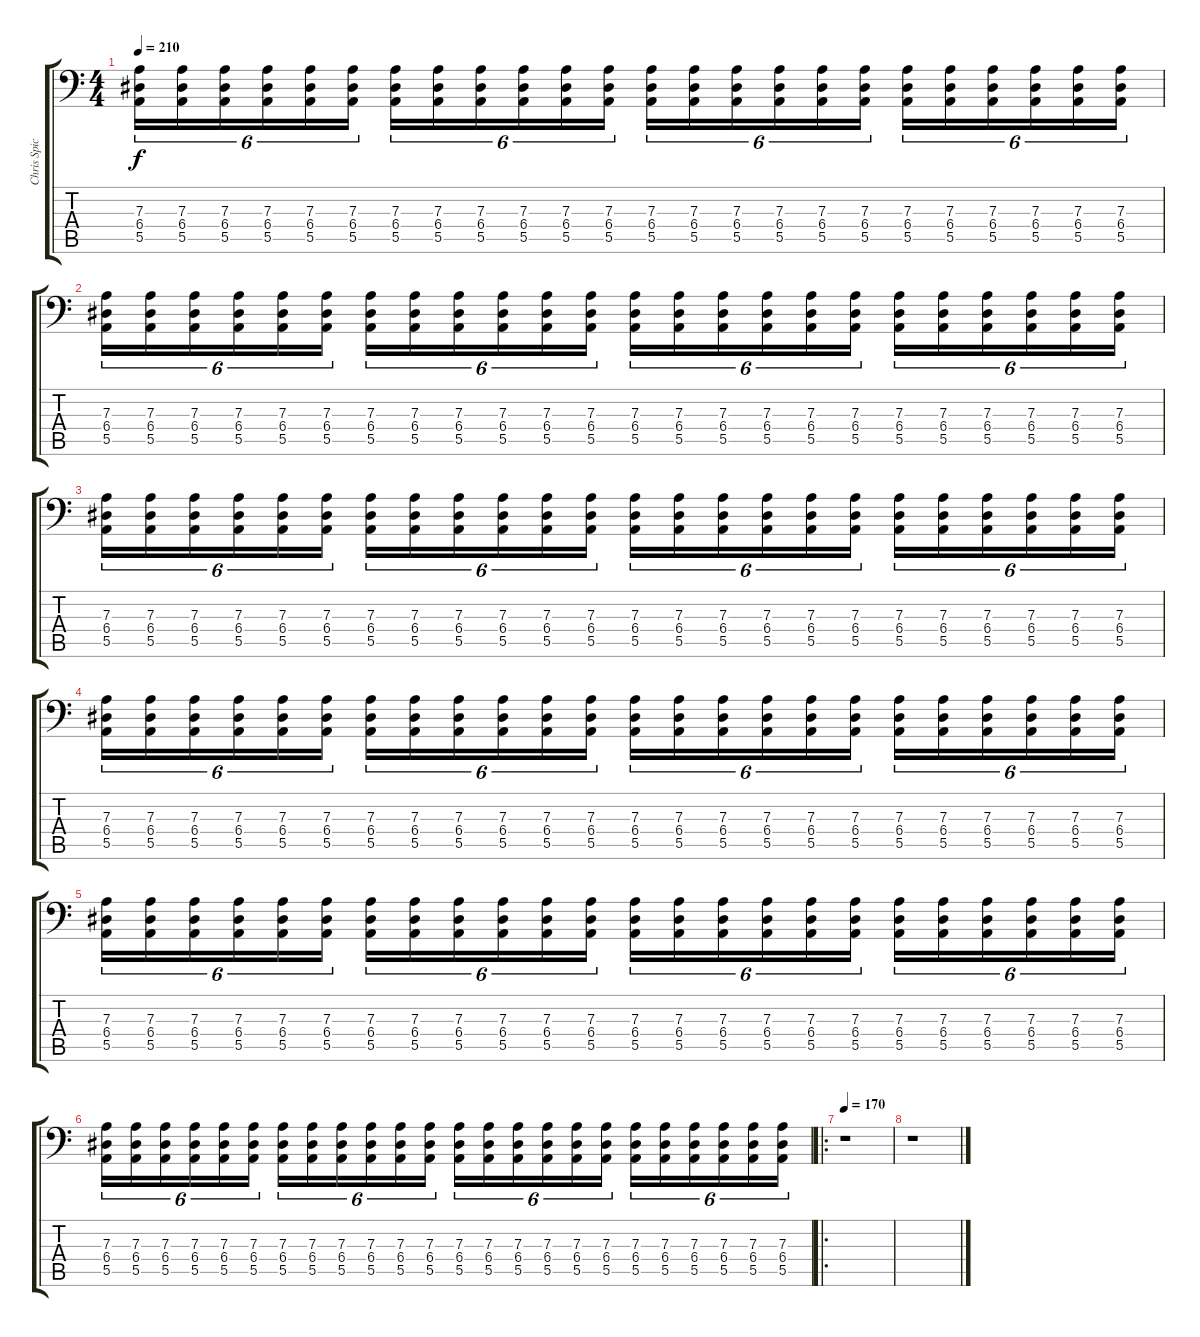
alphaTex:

\track ("Chris Spicuzza" "Chris Spic") {instrument lead2sawtooth}
\staff {score tabs}
\tuning (B3 Gb3 D3 A2 E2 A1) {hide}
\ts (4 4)
\tempo 210
\clef f4
\ks c
(7.3 6.4 5.5).16{tu (6 4) dy f} (7.3 6.4 5.5).16{tu (6 4)} (7.3 6.4 5.5).16{tu (6 4)} (7.3 6.4 5.5).16{tu (6 4)} (7.3 6.4 5.5).16{tu (6 4)} (7.3 6.4 5.5).16{tu (6 4)} (7.3 6.4 5.5).16{tu (6 4)} (7.3 6.4 5.5).16{tu (6 4)} (7.3 6.4 5.5).16{tu (6 4)} (7.3 6.4 5.5).16{tu (6 4)} (7.3 6.4 5.5).16{tu (6 4)} (7.3 6.4 5.5).16{tu (6 4)} (7.3 6.4 5.5).16{tu (6 4)} (7.3 6.4 5.5).16{tu (6 4)} (7.3 6.4 5.5).16{tu (6 4)} (7.3 6.4 5.5).16{tu (6 4)} (7.3 6.4 5.5).16{tu (6 4)} (7.3 6.4 5.5).16{tu (6 4)} (7.3 6.4 5.5).16{tu (6 4)} (7.3 6.4 5.5).16{tu (6 4)} (7.3 6.4 5.5).16{tu (6 4)} (7.3 6.4 5.5).16{tu (6 4)} (7.3 6.4 5.5).16{tu (6 4)} (7.3 6.4 5.5).16{tu (6 4)} |
(7.3 6.4 5.5).16{tu (6 4)} (7.3 6.4 5.5).16{tu (6 4)} (7.3 6.4 5.5).16{tu (6 4)} (7.3 6.4 5.5).16{tu (6 4)} (7.3 6.4 5.5).16{tu (6 4)} (7.3 6.4 5.5).16{tu (6 4)} (7.3 6.4 5.5).16{tu (6 4)} (7.3 6.4 5.5).16{tu (6 4)} (7.3 6.4 5.5).16{tu (6 4)} (7.3 6.4 5.5).16{tu (6 4)} (7.3 6.4 5.5).16{tu (6 4)} (7.3 6.4 5.5).16{tu (6 4)} (7.3 6.4 5.5).16{tu (6 4)} (7.3 6.4 5.5).16{tu (6 4)} (7.3 6.4 5.5).16{tu (6 4)} (7.3 6.4 5.5).16{tu (6 4)} (7.3 6.4 5.5).16{tu (6 4)} (7.3 6.4 5.5).16{tu (6 4)} (7.3 6.4 5.5).16{tu (6 4)} (7.3 6.4 5.5).16{tu (6 4)} (7.3 6.4 5.5).16{tu (6 4)} (7.3 6.4 5.5).16{tu (6 4)} (7.3 6.4 5.5).16{tu (6 4)} (7.3 6.4 5.5).16{tu (6 4)} |
(7.3 6.4 5.5).16{tu (6 4)} (7.3 6.4 5.5).16{tu (6 4)} (7.3 6.4 5.5).16{tu (6 4)} (7.3 6.4 5.5).16{tu (6 4)} (7.3 6.4 5.5).16{tu (6 4)} (7.3 6.4 5.5).16{tu (6 4)} (7.3 6.4 5.5).16{tu (6 4)} (7.3 6.4 5.5).16{tu (6 4)} (7.3 6.4 5.5).16{tu (6 4)} (7.3 6.4 5.5).16{tu (6 4)} (7.3 6.4 5.5).16{tu (6 4)} (7.3 6.4 5.5).16{tu (6 4)} (7.3 6.4 5.5).16{tu (6 4)} (7.3 6.4 5.5).16{tu (6 4)} (7.3 6.4 5.5).16{tu (6 4)} (7.3 6.4 5.5).16{tu (6 4)} (7.3 6.4 5.5).16{tu (6 4)} (7.3 6.4 5.5).16{tu (6 4)} (7.3 6.4 5.5).16{tu (6 4)} (7.3 6.4 5.5).16{tu (6 4)} (7.3 6.4 5.5).16{tu (6 4)} (7.3 6.4 5.5).16{tu (6 4)} (7.3 6.4 5.5).16{tu (6 4)} (7.3 6.4 5.5).16{tu (6 4)} |
(7.3 6.4 5.5).16{tu (6 4)} (7.3 6.4 5.5).16{tu (6 4)} (7.3 6.4 5.5).16{tu (6 4)} (7.3 6.4 5.5).16{tu (6 4)} (7.3 6.4 5.5).16{tu (6 4)} (7.3 6.4 5.5).16{tu (6 4)} (7.3 6.4 5.5).16{tu (6 4)} (7.3 6.4 5.5).16{tu (6 4)} (7.3 6.4 5.5).16{tu (6 4)} (7.3 6.4 5.5).16{tu (6 4)} (7.3 6.4 5.5).16{tu (6 4)} (7.3 6.4 5.5).16{tu (6 4)} (7.3 6.4 5.5).16{tu (6 4)} (7.3 6.4 5.5).16{tu (6 4)} (7.3 6.4 5.5).16{tu (6 4)} (7.3 6.4 5.5).16{tu (6 4)} (7.3 6.4 5.5).16{tu (6 4)} (7.3 6.4 5.5).16{tu (6 4)} (7.3 6.4 5.5).16{tu (6 4)} (7.3 6.4 5.5).16{tu (6 4)} (7.3 6.4 5.5).16{tu (6 4)} (7.3 6.4 5.5).16{tu (6 4)} (7.3 6.4 5.5).16{tu (6 4)} (7.3 6.4 5.5).16{tu (6 4)} |
(7.3 6.4 5.5).16{tu (6 4)} (7.3 6.4 5.5).16{tu (6 4)} (7.3 6.4 5.5).16{tu (6 4)} (7.3 6.4 5.5).16{tu (6 4)} (7.3 6.4 5.5).16{tu (6 4)} (7.3 6.4 5.5).16{tu (6 4)} (7.3 6.4 5.5).16{tu (6 4)} (7.3 6.4 5.5).16{tu (6 4)} (7.3 6.4 5.5).16{tu (6 4)} (7.3 6.4 5.5).16{tu (6 4)} (7.3 6.4 5.5).16{tu (6 4)} (7.3 6.4 5.5).16{tu (6 4)} (7.3 6.4 5.5).16{tu (6 4)} (7.3 6.4 5.5).16{tu (6 4)} (7.3 6.4 5.5).16{tu (6 4)} (7.3 6.4 5.5).16{tu (6 4)} (7.3 6.4 5.5).16{tu (6 4)} (7.3 6.4 5.5).16{tu (6 4)} (7.3 6.4 5.5).16{tu (6 4)} (7.3 6.4 5.5).16{tu (6 4)} (7.3 6.4 5.5).16{tu (6 4)} (7.3 6.4 5.5).16{tu (6 4)} (7.3 6.4 5.5).16{tu (6 4)} (7.3 6.4 5.5).16{tu (6 4)} |
(7.3 6.4 5.5).16{tu (6 4)} (7.3 6.4 5.5).16{tu (6 4)} (7.3 6.4 5.5).16{tu (6 4)} (7.3 6.4 5.5).16{tu (6 4)} (7.3 6.4 5.5).16{tu (6 4)} (7.3 6.4 5.5).16{tu (6 4)} (7.3 6.4 5.5).16{tu (6 4)} (7.3 6.4 5.5).16{tu (6 4)} (7.3 6.4 5.5).16{tu (6 4)} (7.3 6.4 5.5).16{tu (6 4)} (7.3 6.4 5.5).16{tu (6 4)} (7.3 6.4 5.5).16{tu (6 4)} (7.3 6.4 5.5).16{tu (6 4)} (7.3 6.4 5.5).16{tu (6 4)} (7.3 6.4 5.5).16{tu (6 4)} (7.3 6.4 5.5).16{tu (6 4)} (7.3 6.4 5.5).16{tu (6 4)} (7.3 6.4 5.5).16{tu (6 4)} (7.3 6.4 5.5).16{tu (6 4)} (7.3 6.4 5.5).16{tu (6 4)} (7.3 6.4 5.5).16{tu (6 4)} (7.3 6.4 5.5).16{tu (6 4)} (7.3 6.4 5.5).16{tu (6 4)} (7.3 6.4 5.5).16{tu (6 4)} |
\ro
\tempo 170
r.1 |
r.1
